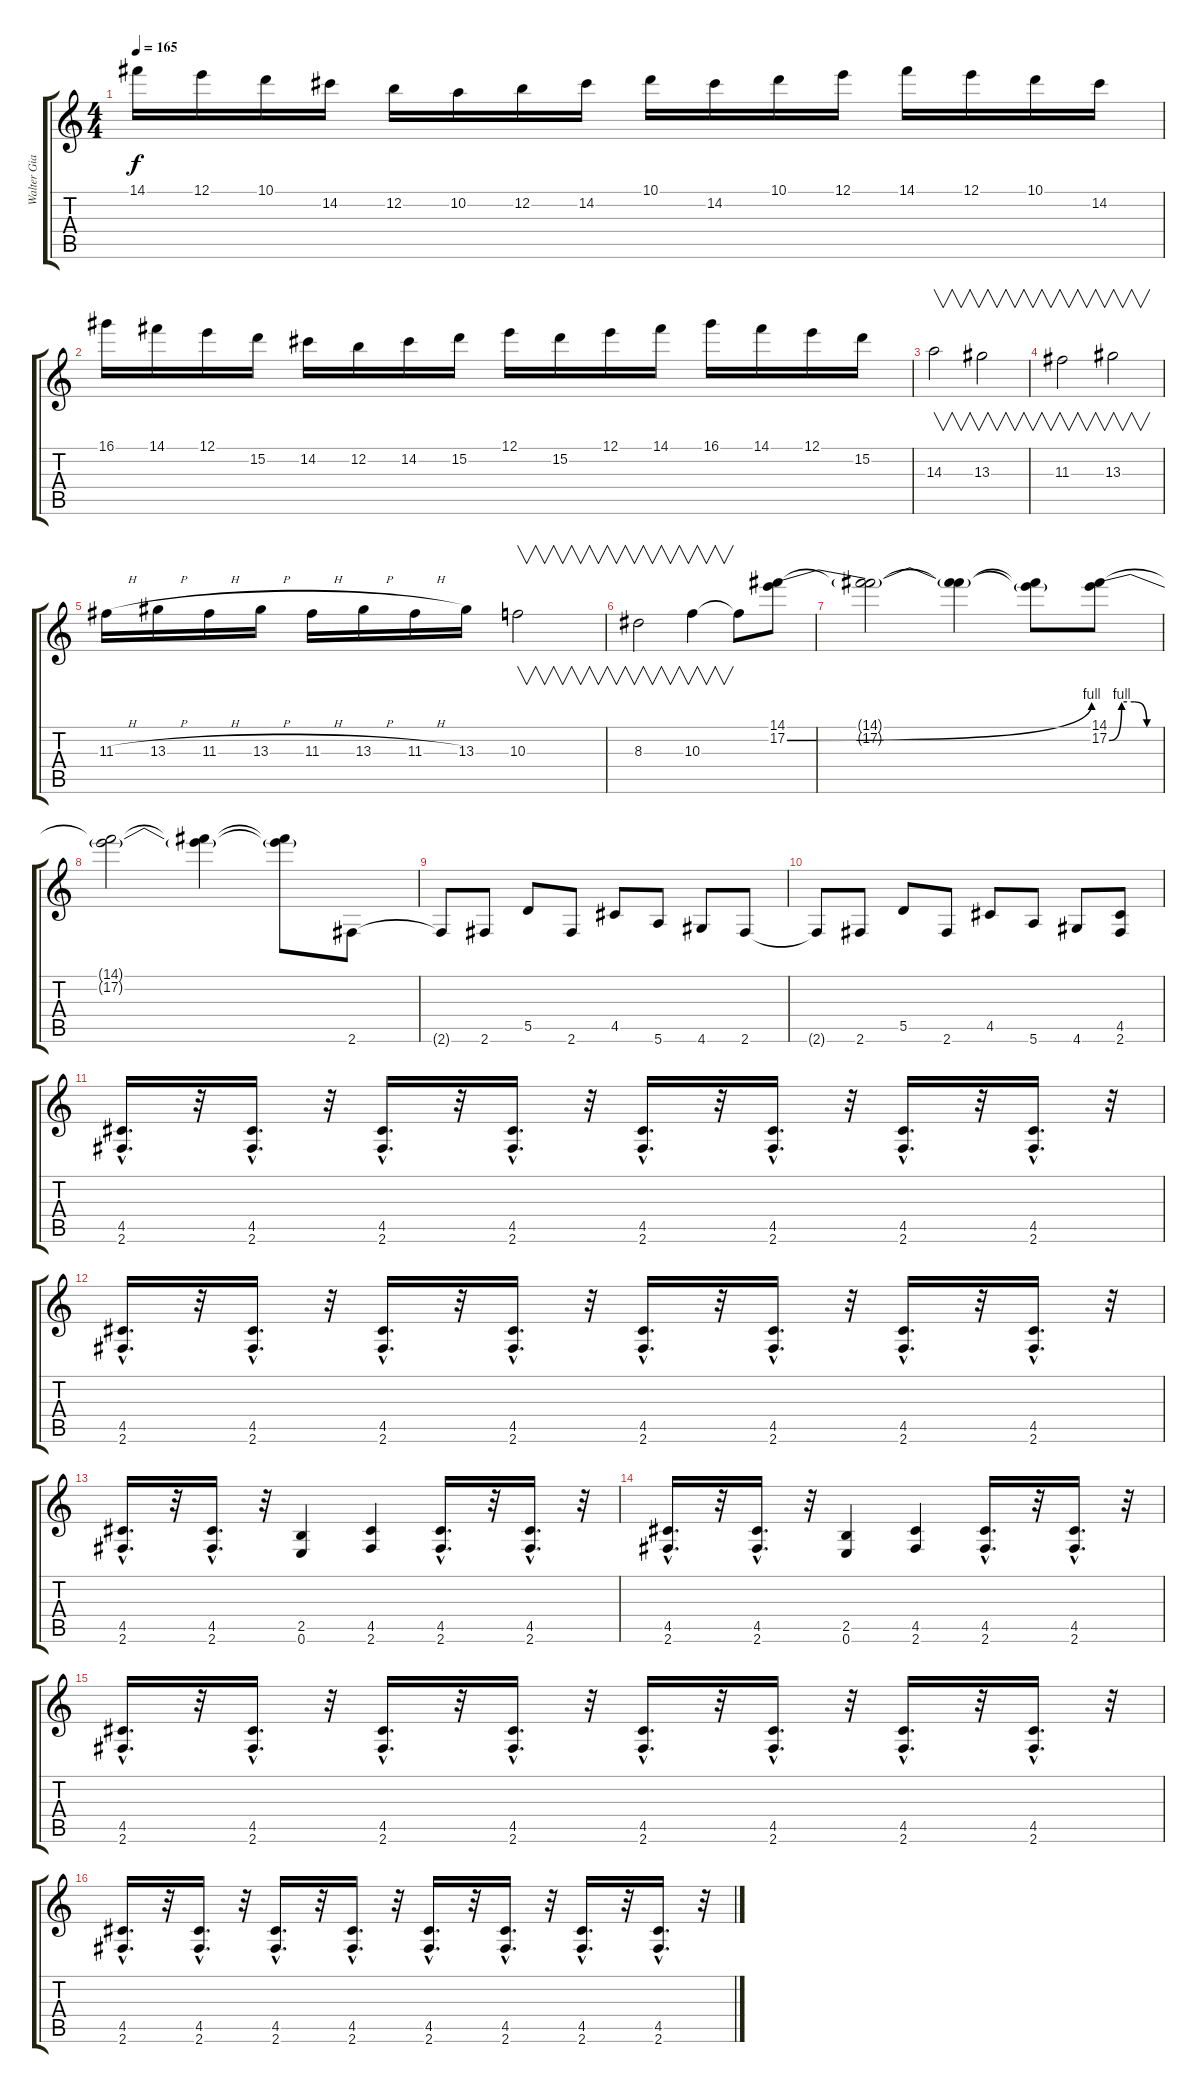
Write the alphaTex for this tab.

\track ("Walter Giardino" "Walter Gia") {instrument distortionguitar}
\staff {score tabs}
\tuning (E4 B3 G3 D3 A2 E2) {hide}
\ts (4 4)
\tempo 165
\clef g2
\ks c
14.1.16{dy f} 12.1.16 10.1.16 14.2.16 12.2.16 10.2.16 12.2.16 14.2.16 10.1.16 14.2.16 10.1.16 12.1.16 14.1.16 12.1.16 10.1.16 14.2.16 |
16.1.16 14.1.16 12.1.16 15.2.16 14.2.16 12.2.16 14.2.16 15.2.16 12.1.16 15.2.16 12.1.16 14.1.16 16.1.16 14.1.16 12.1.16 15.2.16 |
14.3.2{v} 13.3.2{v} |
11.3.2{v} 13.3.2{v} |
11.3{h}.16 13.3{h}.16 11.3{h}.16 13.3{h}.16 11.3{h}.16 13.3{h}.16 11.3{h}.16 13.3.16 10.3.2{v} |
8.3.2{v} 10.3.4{v} 10.3{t}.8 (14.1 17.2{be (bend 0 0 60 4)}).8 |
(14.1{t} 17.2{t}).2 (14.1{t} 17.2{t}).4 (14.1{t} 17.2{t}).8 (14.1 17.2{be (custom 0 0 15 4 30 4 45 0 60 0)}).8 |
(14.1{t} 17.2{t}).2 (14.1{t} 17.2{t}).4 (14.1{t} 17.2{t}).8 2.6.8 |
2.6{t}.8 2.6.8 5.5.8 2.6.8 4.5.8 5.6.8 4.6.8 2.6.8 |
2.6{t}.8 2.6.8 5.5.8 2.6.8 4.5.8 5.6.8 4.6.8 (4.5 2.6).8{volume 11 instrument distortionguitar} |
(4.5{hac} 2.6{hac}).16{d} r.32 (4.5{hac} 2.6{hac}).16{d} r.32 (4.5{hac} 2.6{hac}).16{d} r.32 (4.5{hac} 2.6{hac}).16{d} r.32 (4.5{hac} 2.6{hac}).16{d} r.32 (4.5{hac} 2.6{hac}).16{d} r.32 (4.5{hac} 2.6{hac}).16{d} r.32 (4.5{hac} 2.6{hac}).16{d} r.32 |
(4.5{hac} 2.6{hac}).16{d} r.32 (4.5{hac} 2.6{hac}).16{d} r.32 (4.5{hac} 2.6{hac}).16{d} r.32 (4.5{hac} 2.6{hac}).16{d} r.32 (4.5{hac} 2.6{hac}).16{d} r.32 (4.5{hac} 2.6{hac}).16{d} r.32 (4.5{hac} 2.6{hac}).16{d} r.32 (4.5{hac} 2.6{hac}).16{d} r.32 |
(4.5{hac} 2.6{hac}).16{d} r.32 (4.5{hac} 2.6{hac}).16{d} r.32 (2.5 0.6).4 (4.5 2.6).4 (4.5{hac} 2.6{hac}).16{d} r.32 (4.5{hac} 2.6{hac}).16{d} r.32 |
(4.5{hac} 2.6{hac}).16{d} r.32 (4.5{hac} 2.6{hac}).16{d} r.32 (2.5 0.6).4 (4.5 2.6).4 (4.5{hac} 2.6{hac}).16{d} r.32 (4.5{hac} 2.6{hac}).16{d} r.32 |
(4.5{hac} 2.6{hac}).16{d} r.32 (4.5{hac} 2.6{hac}).16{d} r.32 (4.5{hac} 2.6{hac}).16{d} r.32 (4.5{hac} 2.6{hac}).16{d} r.32 (4.5{hac} 2.6{hac}).16{d} r.32 (4.5{hac} 2.6{hac}).16{d} r.32 (4.5{hac} 2.6{hac}).16{d} r.32 (4.5{hac} 2.6{hac}).16{d} r.32 |
(4.5{hac} 2.6{hac}).16{d} r.32 (4.5{hac} 2.6{hac}).16{d} r.32 (4.5{hac} 2.6{hac}).16{d} r.32 (4.5{hac} 2.6{hac}).16{d} r.32 (4.5{hac} 2.6{hac}).16{d} r.32 (4.5{hac} 2.6{hac}).16{d} r.32 (4.5{hac} 2.6{hac}).16{d} r.32 (4.5{hac} 2.6{hac}).16{d} r.32
